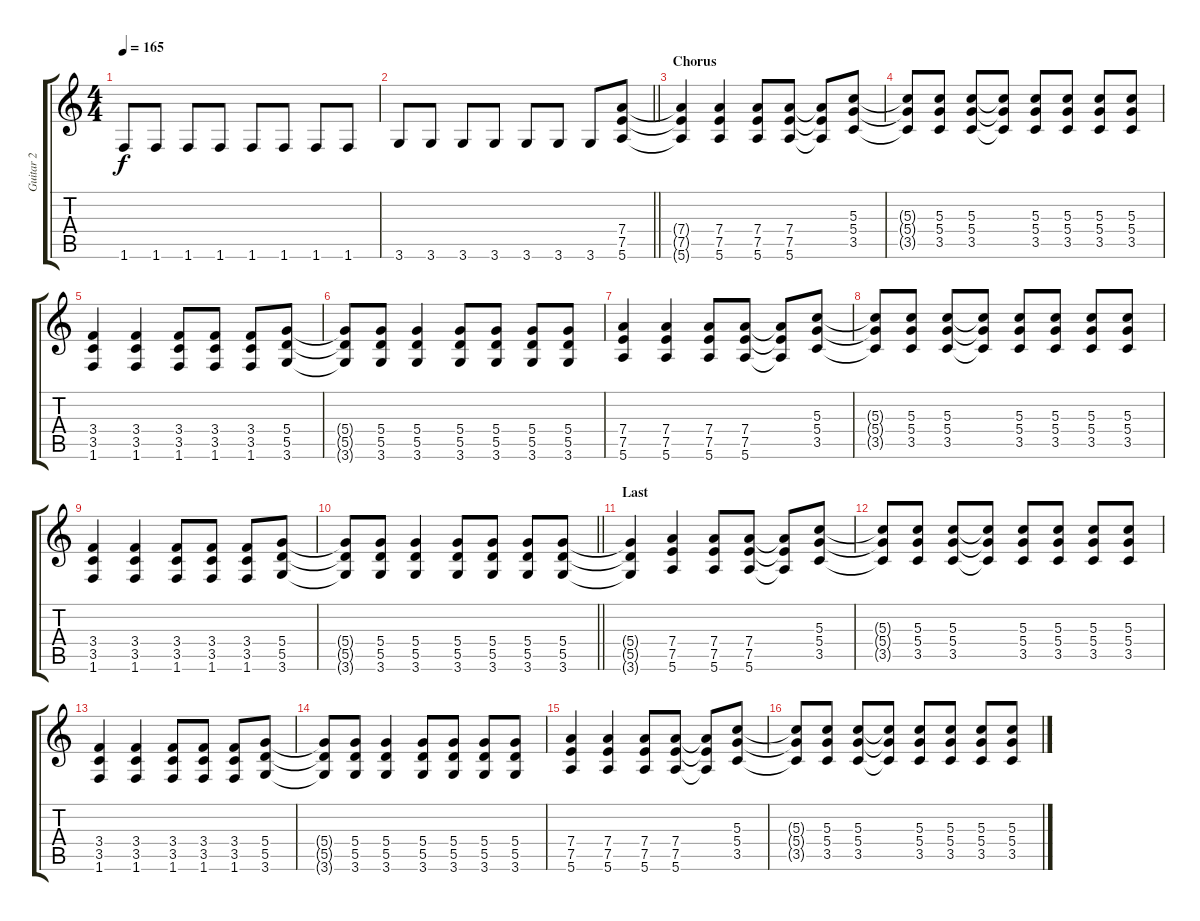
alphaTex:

\track ("Guitar 2" "Guitar 2") {instrument overdrivenguitar}
\staff {score tabs}
\tuning (E4 B3 G3 D3 A2 E2) {hide}
\ts (4 4)
\tempo 165
\clef g2
\ks c
1.6.8{dy f} 1.6.8 1.6.8 1.6.8 1.6.8 1.6.8 1.6.8 1.6.8 |
\barLineRight lightlight
3.6.8 3.6.8 3.6.8 3.6.8 3.6.8 3.6.8 3.6.8 (7.4 7.5 5.6).8 |
\section ("" "Chorus")
(7.4{t} 7.5{t} 5.6{t}).4 (7.4 7.5 5.6).4 (7.4 7.5 5.6).8 (7.4 7.5 5.6).8 (7.4{t} 7.5{t} 5.6{t}).8 (5.3 5.4 3.5).8 |
(5.3{t} 5.4{t} 3.5{t}).8 (5.3 5.4 3.5).8 (5.3 5.4 3.5).8 (5.3{t} 5.4{t} 3.5{t}).8 (5.3 5.4 3.5).8 (5.3 5.4 3.5).8 (5.3 5.4 3.5).8 (5.3 5.4 3.5).8 |
(3.4 3.5 1.6).4 (3.4 3.5 1.6).4 (3.4 3.5 1.6).8 (3.4 3.5 1.6).8 (3.4 3.5 1.6).8 (5.4 5.5 3.6).8 |
(5.4{t} 5.5{t} 3.6{t}).8 (5.4 5.5 3.6).8 (5.4 5.5 3.6).4 (5.4 5.5 3.6).8 (5.4 5.5 3.6).8 (5.4 5.5 3.6).8 (5.4 5.5 3.6).8 |
(7.4 7.5 5.6).4 (7.4 7.5 5.6).4 (7.4 7.5 5.6).8 (7.4 7.5 5.6).8 (7.4{t} 7.5{t} 5.6{t}).8 (5.3 5.4 3.5).8 |
(5.3{t} 5.4{t} 3.5{t}).8 (5.3 5.4 3.5).8 (5.3 5.4 3.5).8 (5.3{t} 5.4{t} 3.5{t}).8 (5.3 5.4 3.5).8 (5.3 5.4 3.5).8 (5.3 5.4 3.5).8 (5.3 5.4 3.5).8 |
(3.4 3.5 1.6).4 (3.4 3.5 1.6).4 (3.4 3.5 1.6).8 (3.4 3.5 1.6).8 (3.4 3.5 1.6).8 (5.4 5.5 3.6).8 |
\barLineRight lightlight
(5.4{t} 5.5{t} 3.6{t}).8 (5.4 5.5 3.6).8 (5.4 5.5 3.6).4 (5.4 5.5 3.6).8 (5.4 5.5 3.6).8 (5.4 5.5 3.6).8 (5.4 5.5 3.6).8 |
\section ("" "Last")
(5.4{t} 5.5{t} 3.6{t}).4 (7.4 7.5 5.6).4 (7.4 7.5 5.6).8 (7.4 7.5 5.6).8 (7.4{t} 7.5{t} 5.6{t}).8 (5.3 5.4 3.5).8 |
(5.3{t} 5.4{t} 3.5{t}).8 (5.3 5.4 3.5).8 (5.3 5.4 3.5).8 (5.3{t} 5.4{t} 3.5{t}).8 (5.3 5.4 3.5).8 (5.3 5.4 3.5).8 (5.3 5.4 3.5).8 (5.3 5.4 3.5).8 |
(3.4 3.5 1.6).4 (3.4 3.5 1.6).4 (3.4 3.5 1.6).8 (3.4 3.5 1.6).8 (3.4 3.5 1.6).8 (5.4 5.5 3.6).8 |
(5.4{t} 5.5{t} 3.6{t}).8 (5.4 5.5 3.6).8 (5.4 5.5 3.6).4 (5.4 5.5 3.6).8 (5.4 5.5 3.6).8 (5.4 5.5 3.6).8 (5.4 5.5 3.6).8 |
(7.4 7.5 5.6).4 (7.4 7.5 5.6).4 (7.4 7.5 5.6).8 (7.4 7.5 5.6).8 (7.4{t} 7.5{t} 5.6{t}).8 (5.3 5.4 3.5).8 |
(5.3{t} 5.4{t} 3.5{t}).8 (5.3 5.4 3.5).8 (5.3 5.4 3.5).8 (5.3{t} 5.4{t} 3.5{t}).8 (5.3 5.4 3.5).8 (5.3 5.4 3.5).8 (5.3 5.4 3.5).8 (5.3 5.4 3.5).8
